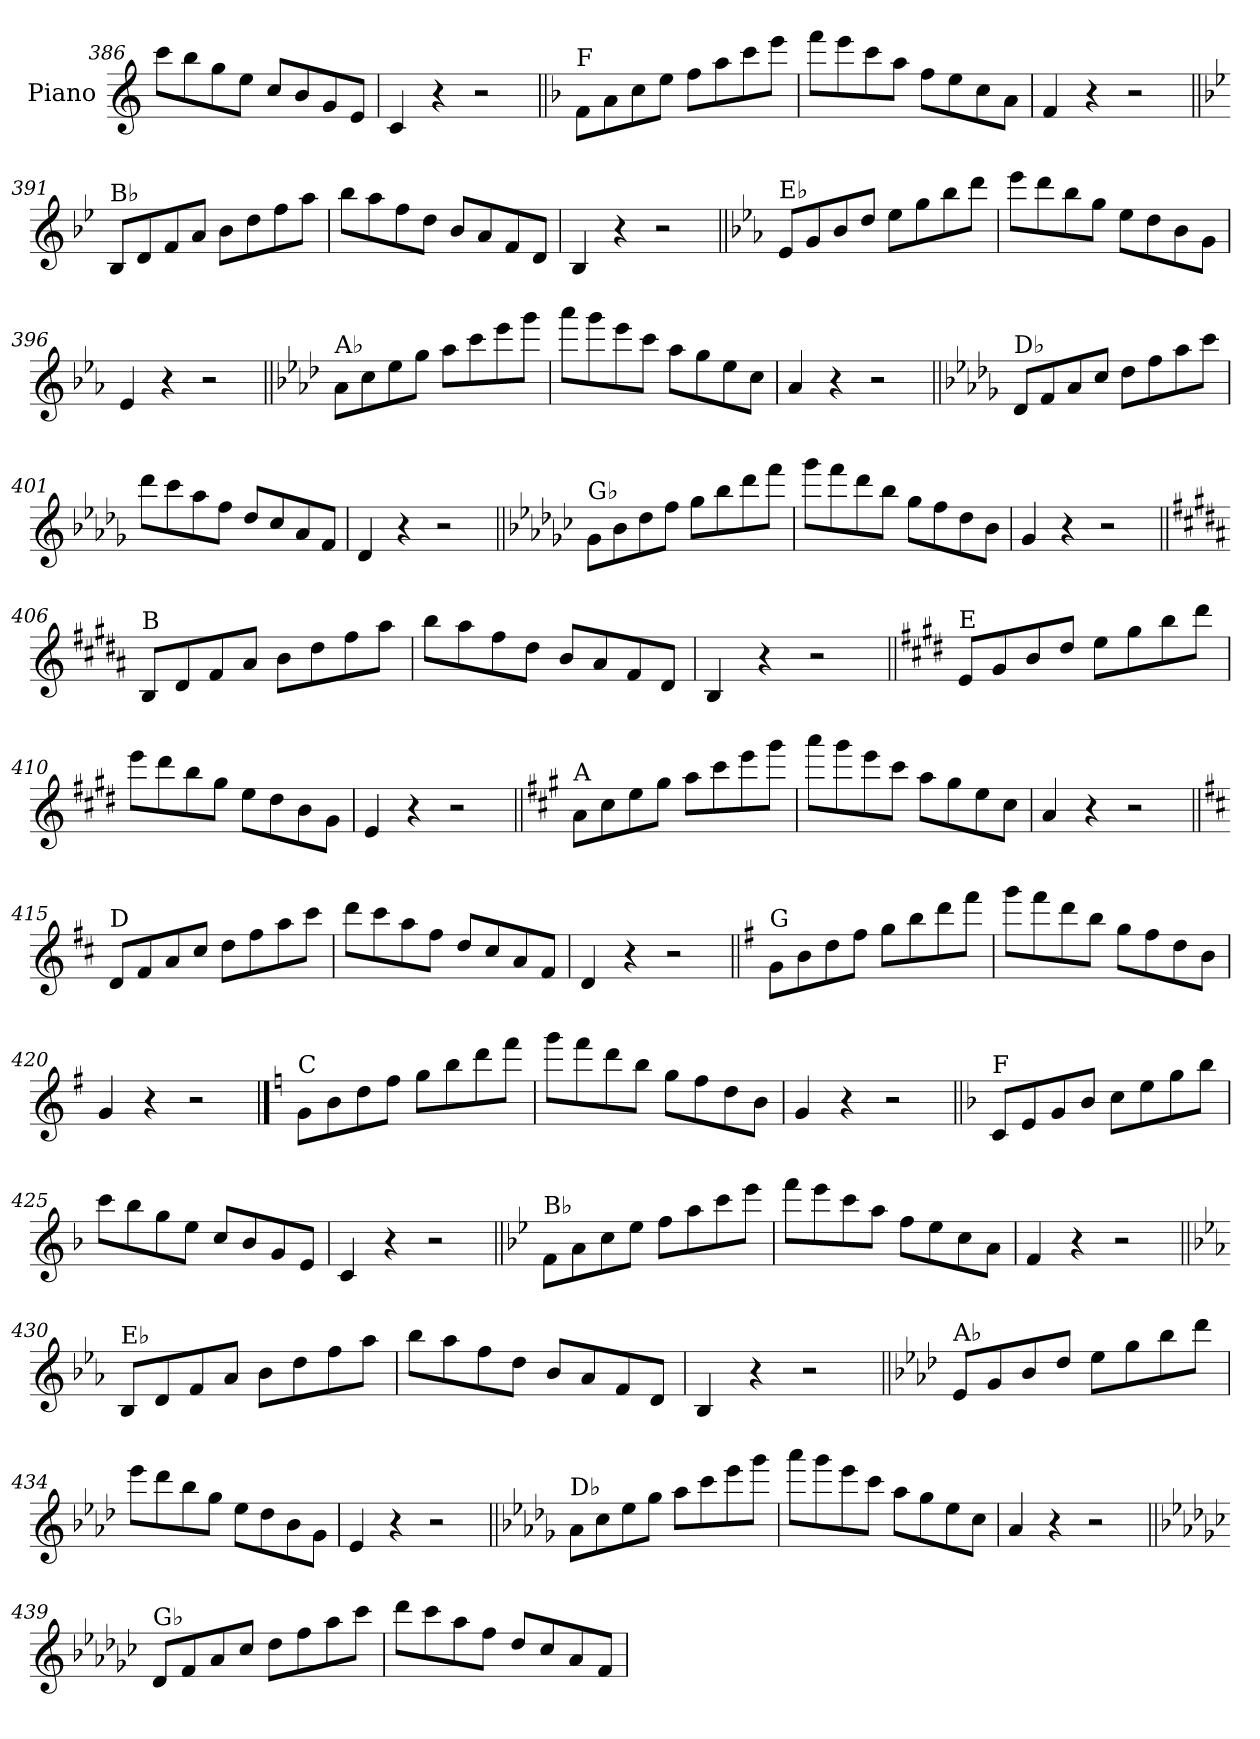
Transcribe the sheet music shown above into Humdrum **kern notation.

**kern
*part1
*staff1
*I"Piano
*I'Pno.
*clefG2
*k[]
=386
8ccc\L
8bb\
8gg\
8ee\J
8cc/L
8b/
8g/
8e/J
=387
4c/
4r
2r
=388||
*k[b-]
!LO:TX:a:t=F
8f\L
8a\
8cc\
8ee\J
8ff\L
8aa\
8ccc\
8eee\J
=389
8fff\L
8eee\
8ccc\
8aa\J
8ff\L
8ee\
8cc\
8a\J
=390
4f/
4r
2r
!!LO:LB:g=z
=391||
*k[b-e-]
!LO:TX:a:t=B♭
8B-/L
8d/
8f/
8a/J
8b-\L
8dd\
8ff\
8aa\J
=392
8bb-\L
8aa\
8ff\
8dd\J
8b-/L
8a/
8f/
8d/J
=393
4B-/
4r
2r
=394||
*k[b-e-a-]
!LO:TX:a:t=E♭
8e-/L
8g/
8b-/
8dd/J
8ee-\L
8gg\
8bb-\
8ddd\J
=395
8eee-\L
8ddd\
8bb-\
8gg\J
8ee-\L
8dd\
8b-\
8g\J
=396
4e-/
4r
2r
!!LO:LB:g=z
=397||
*k[b-e-a-d-]
!LO:TX:a:t=A♭
8a-\L
8cc\
8ee-\
8gg\J
8aa-\L
8ccc\
8eee-\
8ggg\J
=398
8aaa-\L
8ggg\
8eee-\
8ccc\J
8aa-\L
8gg\
8ee-\
8cc\J
=399
4a-/
4r
2r
=400||
*k[b-e-a-d-g-]
!LO:TX:a:t=D♭
8d-/L
8f/
8a-/
8cc/J
8dd-\L
8ff\
8aa-\
8ccc\J
=401
8ddd-\L
8ccc\
8aa-\
8ff\J
8dd-/L
8cc/
8a-/
8f/J
=402
4d-/
4r
2r
!!LO:LB:g=z
=403||
*k[b-e-a-d-g-c-]
!LO:TX:a:t=G♭
8g-\L
8b-\
8dd-\
8ff\J
8gg-\L
8bb-\
8ddd-\
8fff\J
=404
8ggg-\L
8fff\
8ddd-\
8bb-\J
8gg-\L
8ff\
8dd-\
8b-\J
=405
4g-/
4r
2r
=406||
*k[f#c#g#d#a#]
!LO:TX:a:t=B
8B/L
8d#/
8f#/
8a#/J
8b\L
8dd#\
8ff#\
8aa#\J
=407
8bb\L
8aa#\
8ff#\
8dd#\J
8b/L
8a#/
8f#/
8d#/J
=408
4B/
4r
2r
!!LO:LB:g=z
=409||
*k[f#c#g#d#]
!LO:TX:a:t=E
8e/L
8g#/
8b/
8dd#/J
8ee\L
8gg#\
8bb\
8ddd#\J
=410
8eee\L
8ddd#\
8bb\
8gg#\J
8ee\L
8dd#\
8b\
8g#\J
=411
4e/
4r
2r
=412||
*k[f#c#g#]
!LO:TX:a:t=A
8a\L
8cc#\
8ee\
8gg#\J
8aa\L
8ccc#\
8eee\
8ggg#\J
=413
8aaa\L
8ggg#\
8eee\
8ccc#\J
8aa\L
8gg#\
8ee\
8cc#\J
=414
4a/
4r
2r
!!LO:LB:g=z
=415||
*k[f#c#]
!LO:TX:a:t=D
8d/L
8f#/
8a/
8cc#/J
8dd\L
8ff#\
8aa\
8ccc#\J
=416
8ddd\L
8ccc#\
8aa\
8ff#\J
8dd/L
8cc#/
8a/
8f#/J
=417
4d/
4r
2r
=418||
*k[f#]
!LO:TX:a:t=G
8g\L
8b\
8dd\
8ff#\J
8gg\L
8bb\
8ddd\
8fff#\J
=419
8ggg\L
8fff#\
8ddd\
8bb\J
8gg\L
8ff#\
8dd\
8b\J
=420
4g/
4r
2r
!!LO:PB:g=z
==421
*k[]
!LO:TX:a:t=C
8g\L
8b\
8dd\
8ff\J
8gg\L
8bb\
8ddd\
8fff\J
=422
8ggg\L
8fff\
8ddd\
8bb\J
8gg\L
8ff\
8dd\
8b\J
=423
4g/
4r
2r
=424||
*k[b-]
!LO:TX:a:t=F
8c/L
8e/
8g/
8b-/J
8cc\L
8ee\
8gg\
8bb-\J
=425
8ccc\L
8bb-\
8gg\
8ee\J
8cc/L
8b-/
8g/
8e/J
=426
4c/
4r
2r
!!LO:LB:g=z
=427||
*k[b-e-]
!LO:TX:a:t=B♭
8f\L
8a\
8cc\
8ee-\J
8ff\L
8aa\
8ccc\
8eee-\J
=428
8fff\L
8eee-\
8ccc\
8aa\J
8ff\L
8ee-\
8cc\
8a\J
=429
4f/
4r
2r
=430||
*k[b-e-a-]
!LO:TX:a:t=E♭
8B-/L
8d/
8f/
8a-/J
8b-\L
8dd\
8ff\
8aa-\J
=431
8bb-\L
8aa-\
8ff\
8dd\J
8b-/L
8a-/
8f/
8d/J
=432
4B-/
4r
2r
!!LO:LB:g=z
=433||
*k[b-e-a-d-]
!LO:TX:a:t=A♭
8e-/L
8g/
8b-/
8dd-/J
8ee-\L
8gg\
8bb-\
8ddd-\J
=434
8eee-\L
8ddd-\
8bb-\
8gg\J
8ee-\L
8dd-\
8b-\
8g\J
=435
4e-/
4r
2r
=436||
*k[b-e-a-d-g-]
!LO:TX:a:t=D♭
8a-\L
8cc\
8ee-\
8gg-\J
8aa-\L
8ccc\
8eee-\
8ggg-\J
=437
8aaa-\L
8ggg-\
8eee-\
8ccc\J
8aa-\L
8gg-\
8ee-\
8cc\J
=438
4a-/
4r
2r
!!LO:LB:g=z
=439||
*k[b-e-a-d-g-c-]
!LO:TX:a:t=G♭
8d-/L
8f/
8a-/
8cc-/J
8dd-\L
8ff\
8aa-\
8ccc-\J
=440
8ddd-\L
8ccc-\
8aa-\
8ff\J
8dd-/L
8cc-/
8a-/
8f/J
=
*-
